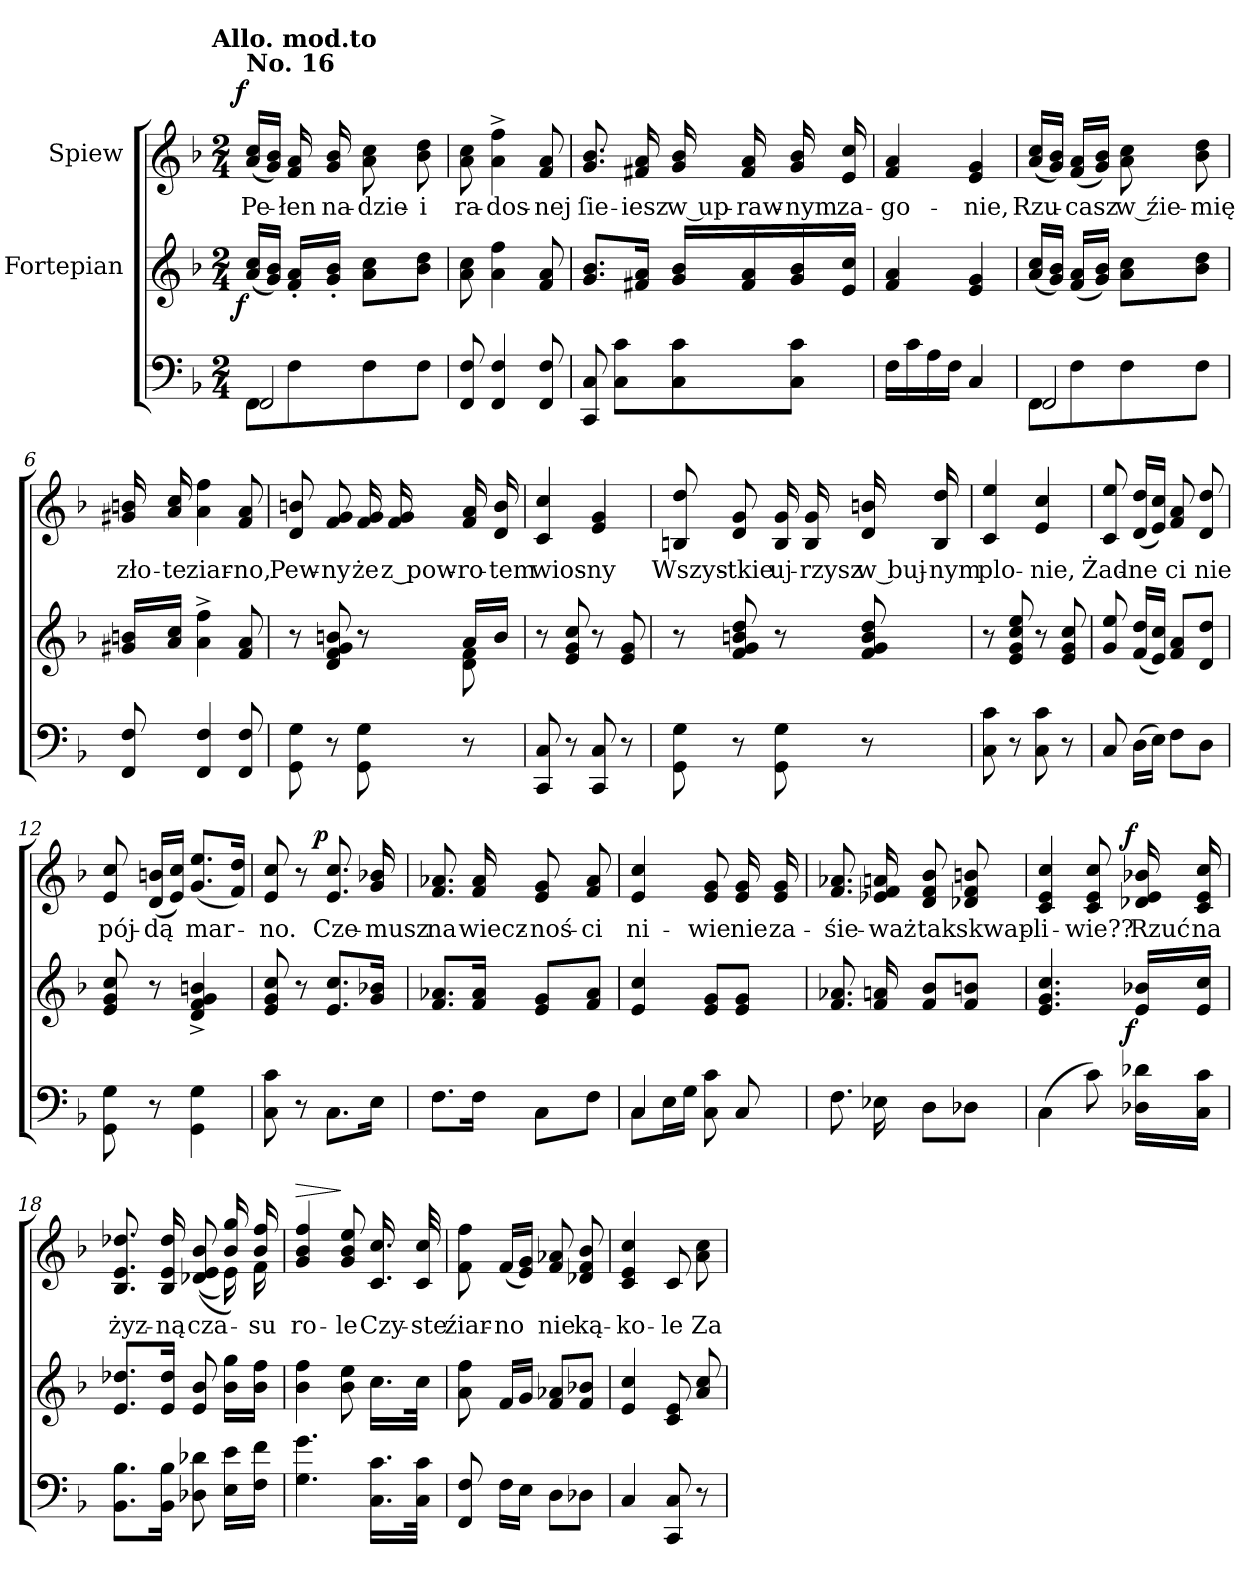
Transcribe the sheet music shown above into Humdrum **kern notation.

**kern	**kern	**dynam	**kern	**text	**dynam
*part3	*part2	*part2	*part1	*part1	*part1
*staff3	*staff2	*staff2	*staff1	*staff1	*staff1
*	*I"Fortepian	*	*I"Spiew	*	*
*clefF4	*clefG2	*	*clefG2	*	*
*k[b-]	*k[b-]	*	*k[b-]	*	*
!!LO:TX:omd:t=Allo. mod.to
*M2/4	*M2/4	*	*M2/4	*	*
=1	=1	=1	=1	=1	=1
!	!	!	!LO:TX:a:B:t=No. 16	!	!
!LO:N:vis=2	!	!LO:DY:rj	!	!	!LO:DY:b:rj
*^	*	*	*	*	*
8FF\	2FF/	(16a/ 16cc/LL	f	(<16a/ 16cc/LL	Pe-	f
.	.	16g/ 16b-/JJ)	.	16g/ 16b-/JJ)	.	.
8F\	.	16f'/ 16a'/LL	.	16f/ 16a/	-łen	.
.	.	16g'/ 16b-'/JJ	.	16g/ 16b-/	na-	.
8F\	.	8a\ 8cc\L	.	8a\ 8cc\	-dzie-	.
8F\J	.	8b-\ 8dd\J	.	8b-\ 8dd\	-i	.
*v	*v	*	*	*	*	*
=2	=2	=2	=2	=2	=2
8FF/ 8F/	8a\ 8cc\	.	8a\ 8cc\	ra-	.
4FF/ 4F/	4a\ 4ff\	.	4a^\ 4ff^\	-dos-	.
8FF/ 8F/	8f/ 8a/	.	8f/ 8a/	-nej	.
=3	=3	=3	=3	=3	=3
8CC/ 8C/	8.g/ 8.b-/L	.	8.g/ 8.b-/	ſie-	.
8C\ 8c\L	.	.	.	.	.
.	16f#X/ 16a/Jk	.	16f#X/ 16a/	-iesz	.
8C\ 8c\	16g/ 16b-/LL	.	16g/ 16b-/	w up-	.
.	16f#/ 16a/	.	16f#/ 16a/	-raw-	.
8C\ 8c\J	16g/ 16b-/	.	16g/ 16b-/	-nym	.
.	16e/ 16cc/JJ	.	16e/ 16cc/	za-	.
=4	=4	=4	=4	=4	=4
16F\LL	4f/ 4a/	.	4f/ 4a/	-go-	.
16c\	.	.	.	.	.
16A\	.	.	.	.	.
16F\JJ	.	.	.	.	.
4C/	4e/ 4g/	.	4e/ 4g/	-nie,	.
=5	=5	=5	=5	=5	=5
!LO:N:vis=2	!	!	!	!	!
*^	*	*	*	*	*
8FF\	2FF/	(16a/ 16cc/LL	.	(16a/ 16cc/LL	Rzu-	.
.	.	16g/ 16b-/JJ)	.	16g/ 16b-/JJ)	.	.
8F\	.	(16f/ 16a/LL	.	(16f/ 16a/LL	-casz	.
.	.	16g/ 16b-/JJ)	.	16g/ 16b-/JJ)	.	.
8F\	.	8a\ 8cc\L	.	8a\ 8cc\	w źie-	.
8F\J	.	8b-\ 8dd\J	.	8b-\ 8dd\	-mię	.
*v	*v	*	*	*	*	*
=6	=6	=6	=6	=6	=6
8FF/ 8F/	16g#X/ 16bn/LL	.	16g#X/ 16bn/	zło-	.
.	16a/ 16cc/JJ	.	16a/ 16cc/	-te	.
4FF/ 4F/	4a^<\ 4ff^<\	.	4a\ 4ff\	ziar-	.
8FF/ 8F/	8f/ 8a/	.	8f/ 8a/	-no,	.
=7	=7	=7	=7	=7	=7
*	*^	*	*	*	*
8GG\ 8G\	8r	4.ryy	.	8d/ 8bn/	Pew-	.
8r	8d/ 8f/ 8g/ 8bn/	.	.	8f/ 8g/	-ny	.
8GG\ 8G\	8r	.	.	16f/ 16g/	że	.
.	.	.	.	16f/ 16g/	z pow-	.
8r	16a/LL	8d\ 8f\	.	16f/ 16a/	-ro-	.
.	16b/JJ	.	.	16d/ 16b/	-tem	.
*	*v	*v	*	*	*	*
=8	=8	=8	=8	=8	=8
8CC/ 8C/	8r	.	4c/ 4cc/	wios-	.
8r	8e/ 8g/ 8cc/	.	.	.	.
8CC/ 8C/	8r	.	4e/ 4g/	-ny	.
8r	8e/ 8g/	.	.	.	.
=9	=9	=9	=9	=9	=9
8GG\ 8G\	8r	.	8Bn/ 8dd/	Wszys-	.
8r	8f/ 8g/ 8bn/ 8dd/	.	8d/ 8g/	-tkie	.
8GG\ 8G\	8r	.	16B/ 16g/	uj-	.
.	.	.	16B/ 16g/	-rzysz	.
8r	8f/ 8g/ 8b/ 8dd/	.	16d/ 16bn/	w buj-	.
.	.	.	16B/ 16dd/	-nym	.
=10	=10	=10	=10	=10	=10
8C\ 8c\	8r	.	4c/ 4ee/	plo-	.
8r	8e/ 8g/ 8cc/ 8ee/	.	.	.	.
8C\ 8c\	8r	.	4e/ 4cc/	-nie,	.
8r	8e/ 8g/ 8cc/	.	.	.	.
=11	=11	=11	=11	=11	=11
8C/	8g/ 8ee/	.	8c/ 8ee/	Żad-	.
(16D\LL	(16f/ 16dd/LL	.	(16d/ 16dd/LL	-ne	.
16E\JJ)	16e/ 16cc/JJ)	.	16e/ 16cc/JJ)	.	.
8F\L	8f/ 8a/L	.	8f/ 8a/	ci	.
8D\J	8d/ 8dd/J	.	8d/ 8dd/	nie	.
=12	=12	=12	=12	=12	=12
8GG\ 8G\	8e/ 8g/ 8cc/	.	8e/ 8cc/	pój-	.
8r	8r	.	(16d/ 16bn/LL	-dą	.
.	.	.	16e/ 16cc/JJ)	.	.
4GG\ 4G\	4d^/ 4f^/ 4g^/ 4bn^/	.	(8.g/ 8.ee/L	mar-	.
.	.	.	16f/ 16dd/Jk)	.	.
=13	=13	=13	=13	=13	=13
8C\ 8c\	8e/ 8g/ 8cc/	.	8e/ 8cc/	-no.	.
8r	8r	.	8r	.	.
!	!	!	!	!	!LO:DY:a:rj
8.C\L	8.e/ 8.cc/L	.	8.e/ 8.cc/	Cze-	p
16E\Jk	16g/ 16b-X/Jk	.	16g/ 16b-X/	-musz	.
=14	=14	=14	=14	=14	=14
8.F\L	8.f/ 8.a-X/L	.	8.f/ 8.a-X/	na	.
16F\Jk	16f/ 16a-/Jk	.	16f/ 16a-/	wiecz-	.
8C\L	8e/ 8g/L	.	8e/ 8g/	-noś-	.
8F\J	8f/ 8a-/J	.	8f/ 8a-/	-ci	.
=15	=15	=15	=15	=15	=15
*^	*	*	*	*	*
8C\L	4C/	4e/ 4cc/	.	4e/ 4cc/	ni-	.
16E\L	.	.	.	.	.	.
16G\JJ	.	.	.	.	.	.
8C\ 8c\	4ryy	8e/ 8g/L	.	8e/ 8g/	-wie	.
8C/	.	8e/ 8g/J	.	16e/ 16g/	nie	.
.	.	.	.	16e/ 16g/	za-	.
*v	*v	*	*	*	*	*
=16	=16	=16	=16	=16	=16
8.F\	8.f/ 8.a-X/	.	8.f/ 8.a-X/	-śie-	.
16E-X\	16f/ 16an/	.	16e-X/ 16f/ 16an/	-waż	.
8D\L	8f/ 8b-/L	.	8d/ 8f/ 8b-/	tak	.
8D-X\J	8f/ 8bn/J	.	8d-X/ 8f/ 8bn/	skwap-	.
=17	=17	=17	=17	=17	=17
(4C\	4.e/ 4.g/ 4.cc/	.	4c/ 4e/ 4cc/	-li-	.
8c\)	.	.	8c/ 8e/ 8cc/	-wie??	.
!	!	!LO:DY:rj	!	!	!LO:DY:a:rj
16D-X\ 16d-X\LL	16e/ 16b-X/LL	f	16d-X/ 16e/ 16b-X/	Rzuć	f
16C\ 16c\JJ	16e/ 16cc/JJ	.	16c/ 16e/ 16cc/	na	.
=18	=18	=18	=18	=18	=18
*	*	*	*^	*	*
8.BB-\ 8.B-\L	8.e/ 8.dd-X/L	.	8.B-/ 8.e/ 8.dd-X/	4.ryy	żyz-	.
16BB-\ 16B-\Jk	16e/ 16dd-/Jk	.	16B-/ 16e/ 16dd-/	.	-ną	.
8D-X\ 8d-X\	8e/ 8b-/	.	(>(8d-X/ 8e/ 8b-/	.	cza-	.
16E\ 16e\LL	16b-\ 16gg\LL	.	16b-/ 16gg/)	16e\)	.	.
16F\ 16f\JJ	16b-\ 16ff\JJ	.	16b-/ 16ff/	16f\	-su	.
=19	=19	=19	=19	=19	=19	=19
!	!	!	!	!	!	!LO:HP:a
*	*	*	*v	*v	*	*
4.G\ 4.g\	4b-\ 4ff\	.	4g/ 4b-/ 4ff/	ro-	>
.	8b-\ 8ee\	.	8g/ 8b-/ 8ee/	-le	]
16.C\ 16.c\LL	16.cc\LL	.	16.c/ 16.cc/	Czy-	.
32C\ 32c\JJk	32cc\JJk	.	32c/ 32cc/	-ste	.
=20	=20	=20	=20	=20	=20
8FF/ 8F/	8a\ 8ff\	.	8f\ 8ff\	źiar-	.
16F\LL	16f/LL	.	(16f/LL	-no	.
16E\JJ	16g/JJ	.	16e/ 16g/JJ)	.	.
8D\L	8f/ 8a-X/L	.	8f/ 8a-X/	nie	.
8D-X\J	8f/ 8b-X/J	.	8d-X/ 8f/ 8b-/	ką-	.
=21	=21	=21	=21	=21	=21
4C/	4e/ 4cc/	.	4c/ 4e/ 4cc/	-ko-	.
8CC/ 8C/	8c/ 8e/	.	8c/	-le	.
8r	8a/ 8cc/	.	8a\ 8cc\	Za-	.
=	=	=	=	=	=
*-	*-	*-	*-	*-	*-
